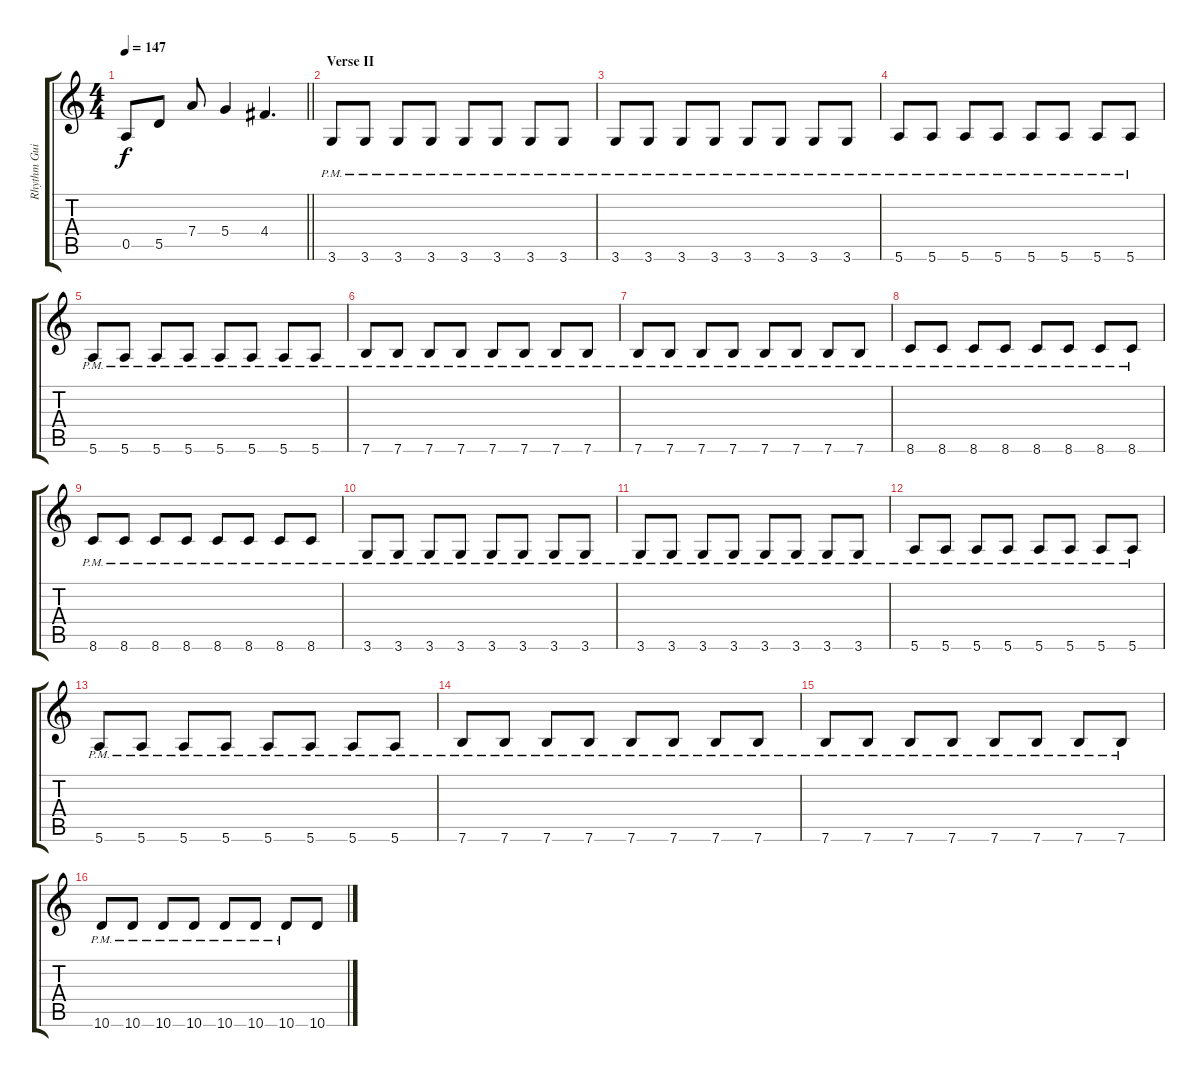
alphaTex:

\track ("Rhythm Guitar" "Rhythm Gui") {instrument overdrivenguitar}
\staff {score tabs}
\tuning (E4 B3 G3 D3 A2 E2) {hide}
\ts (4 4)
\tempo 147
\clef g2
\barLineRight lightlight
\ks c
0.5{t}.8{dy f} 5.5.8 7.4.8 5.4.4 4.4.4{d} |
\section ("" "Verse II")
3.6{pm}.8 3.6{pm}.8 3.6{pm}.8 3.6{pm}.8 3.6{pm}.8 3.6{pm}.8 3.6{pm}.8 3.6{pm}.8 |
3.6{pm}.8 3.6{pm}.8 3.6{pm}.8 3.6{pm}.8 3.6{pm}.8 3.6{pm}.8 3.6{pm}.8 3.6{pm}.8 |
5.6{pm}.8 5.6{pm}.8 5.6{pm}.8 5.6{pm}.8 5.6{pm}.8 5.6{pm}.8 5.6{pm}.8 5.6{pm}.8 |
5.6{pm}.8 5.6{pm}.8 5.6{pm}.8 5.6{pm}.8 5.6{pm}.8 5.6{pm}.8 5.6{pm}.8 5.6{pm}.8 |
7.6{pm}.8 7.6{pm}.8 7.6{pm}.8 7.6{pm}.8 7.6{pm}.8 7.6{pm}.8 7.6{pm}.8 7.6{pm}.8 |
7.6{pm}.8 7.6{pm}.8 7.6{pm}.8 7.6{pm}.8 7.6{pm}.8 7.6{pm}.8 7.6{pm}.8 7.6{pm}.8 |
8.6{pm}.8 8.6{pm}.8 8.6{pm}.8 8.6{pm}.8 8.6{pm}.8 8.6{pm}.8 8.6{pm}.8 8.6{pm}.8 |
8.6{pm}.8 8.6{pm}.8 8.6{pm}.8 8.6{pm}.8 8.6{pm}.8 8.6{pm}.8 8.6{pm}.8 8.6{pm}.8 |
3.6{pm}.8 3.6{pm}.8 3.6{pm}.8 3.6{pm}.8 3.6{pm}.8 3.6{pm}.8 3.6{pm}.8 3.6{pm}.8 |
3.6{pm}.8 3.6{pm}.8 3.6{pm}.8 3.6{pm}.8 3.6{pm}.8 3.6{pm}.8 3.6{pm}.8 3.6{pm}.8 |
5.6{pm}.8 5.6{pm}.8 5.6{pm}.8 5.6{pm}.8 5.6{pm}.8 5.6{pm}.8 5.6{pm}.8 5.6{pm}.8 |
5.6{pm}.8 5.6{pm}.8 5.6{pm}.8 5.6{pm}.8 5.6{pm}.8 5.6{pm}.8 5.6{pm}.8 5.6{pm}.8 |
7.6{pm}.8 7.6{pm}.8 7.6{pm}.8 7.6{pm}.8 7.6{pm}.8 7.6{pm}.8 7.6{pm}.8 7.6{pm}.8 |
7.6{pm}.8 7.6{pm}.8 7.6{pm}.8 7.6{pm}.8 7.6{pm}.8 7.6{pm}.8 7.6{pm}.8 7.6{pm}.8 |
10.6{pm}.8 10.6{pm}.8 10.6{pm}.8 10.6{pm}.8 10.6{pm}.8 10.6{pm}.8 10.6{pm}.8 10.6.8
